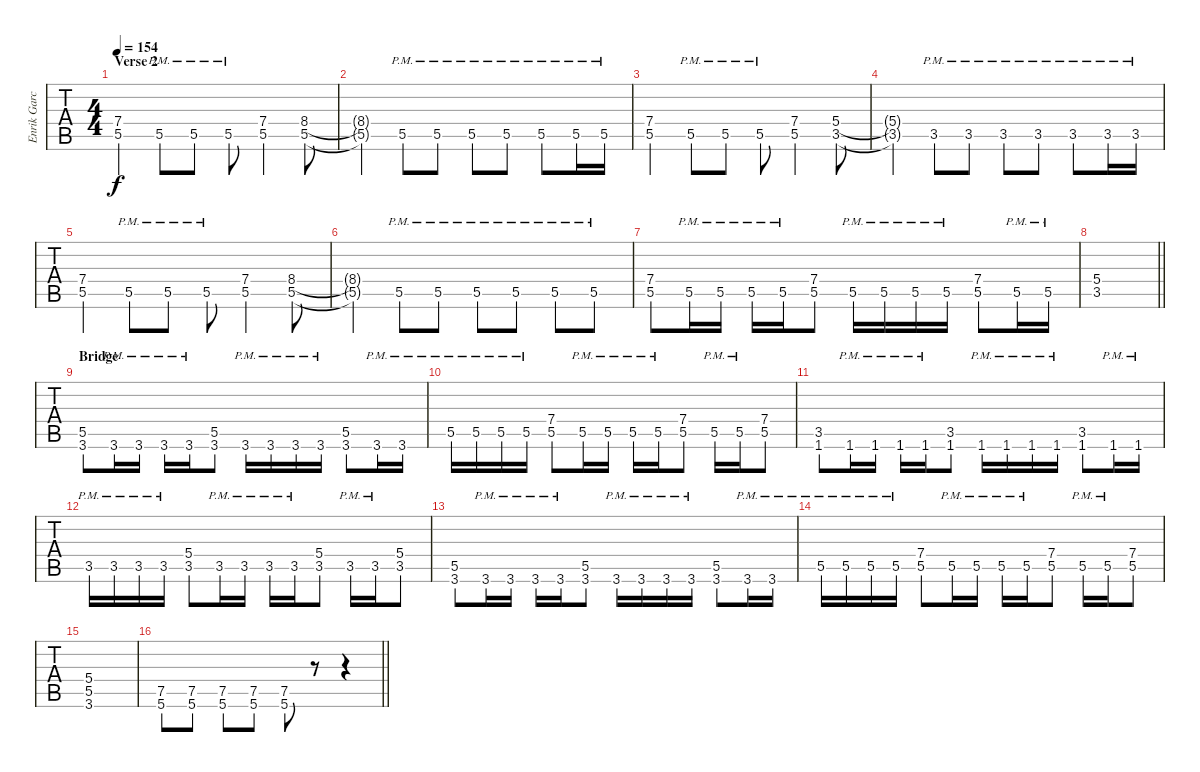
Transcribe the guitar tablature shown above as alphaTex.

\track ("Enrik García - Rythm Guitar" "Enrik Garc") {instrument distortionguitar}
\staff {tabs}
\tuning (Eb4 Bb3 Gb3 Db3 Ab2 Eb2) {hide}
\ts (4 4)
\section ("" "Verse 2")
\tempo 154
\clef g2
\ks c
(7.4 5.5).4{dy f} 5.5{pm}.8 5.5{pm}.8 5.5{pm}.8 (7.4 5.5).4 (8.4 5.5).8 |
(8.4{t} 5.5{t}).4 5.5{pm}.8 5.5{pm}.8 5.5{pm}.8 5.5{pm}.8 5.5{pm}.8 5.5{pm}.16 5.5{pm}.16 |
(7.4 5.5).4 5.5{pm}.8 5.5{pm}.8 5.5{pm}.8 (7.4 5.5).4 (5.4 3.5).8 |
(5.4{t} 3.5{t}).4 3.5{pm}.8 3.5{pm}.8 3.5{pm}.8 3.5{pm}.8 3.5{pm}.8 3.5{pm}.16 3.5{pm}.16 |
(7.4 5.5).4 5.5{pm}.8 5.5{pm}.8 5.5{pm}.8 (7.4 5.5).4 (8.4 5.5).8 |
(8.4{t} 5.5{t}).4 5.5{pm}.8 5.5{pm}.8 5.5{pm}.8 5.5{pm}.8 5.5{pm}.8 5.5{pm}.8 |
(7.4 5.5).8 5.5{pm}.16 5.5{pm}.16 5.5{pm}.16 5.5{pm}.16 (7.4 5.5).8 5.5{pm}.16 5.5{pm}.16 5.5{pm}.16 5.5{pm}.16 (7.4 5.5).8 5.5{pm}.16 5.5{pm}.16 |
\barLineRight lightlight
(5.4 3.5).1 |
\section ("" "Bridge")
(5.5 3.6).8 3.6{pm}.16 3.6{pm}.16 3.6{pm}.16 3.6{pm}.16 (5.5 3.6).8 3.6{pm}.16 3.6{pm}.16 3.6{pm}.16 3.6{pm}.16 (5.5 3.6).8 3.6{pm}.16 3.6{pm}.16 |
5.5{pm}.16 5.5{pm}.16 5.5{pm}.16 5.5{pm}.16 (7.4 5.5).8 5.5{pm}.16 5.5{pm}.16 5.5{pm}.16 5.5{pm}.16 (7.4 5.5).8 5.5{pm}.16 5.5{pm}.16 (7.4 5.5).8 |
(3.5 1.6).8 1.6{pm}.16 1.6{pm}.16 1.6{pm}.16 1.6{pm}.16 (3.5 1.6).8 1.6{pm}.16 1.6{pm}.16 1.6{pm}.16 1.6{pm}.16 (3.5 1.6).8 1.6{pm}.16 1.6{pm}.16 |
3.5{pm}.16 3.5{pm}.16 3.5{pm}.16 3.5{pm}.16 (5.4 3.5).8 3.5{pm}.16 3.5{pm}.16 3.5{pm}.16 3.5{pm}.16 (5.4 3.5).8 3.5{pm}.16 3.5{pm}.16 (5.4 3.5).8 |
(5.5 3.6).8 3.6{pm}.16 3.6{pm}.16 3.6{pm}.16 3.6{pm}.16 (5.5 3.6).8 3.6{pm}.16 3.6{pm}.16 3.6{pm}.16 3.6{pm}.16 (5.5 3.6).8 3.6{pm}.16 3.6{pm}.16 |
5.5{pm}.16 5.5{pm}.16 5.5{pm}.16 5.5{pm}.16 (7.4 5.5).8 5.5{pm}.16 5.5{pm}.16 5.5{pm}.16 5.5{pm}.16 (7.4 5.5).8 5.5{pm}.16 5.5{pm}.16 (7.4 5.5).8 |
(5.4 5.5 3.6).1 |
\barLineRight lightlight
(7.5 5.6).8 (7.5 5.6).8 (7.5 5.6).8 (7.5 5.6).8 (7.5 5.6).8 r.8 r.4
